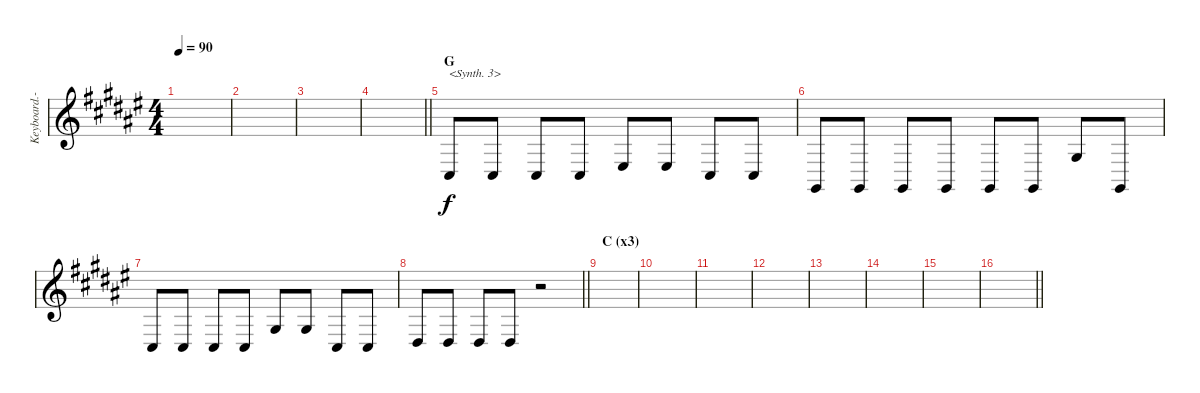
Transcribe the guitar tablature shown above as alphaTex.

\track ("Keyboard.-II" "Keyboard.-") {instrument lead2sawtooth}
\staff {score}
\tuning (B3 Gb3 D3 A2 E2 B1) {hide}
\ts (4 4)
\tempo 90
\clef g2
\ks f#
|
|
|
\barLineRight lightlight
|
\section ("" "G")
4.4.8{txt "<Synth. 3>" instrument lead7fifths} 4.4.8 4.4.8 4.4.8 3.3.8 3.3.8 4.4.8 4.4.8 |
4.5.8 4.5.8 4.5.8 4.5.8 4.5.8 4.5.8 2.2.8 4.5.8 |
4.4.8 4.4.8 4.4.8 4.4.8 2.2.8 2.2.8 4.4.8 4.4.8 |
\barLineRight lightlight
1.3.8 1.3.8 1.3.8 1.3.8 r.2 |
\section ("" "C (x3)")
|
|
|
|
|
|
|
\barLineRight lightlight
